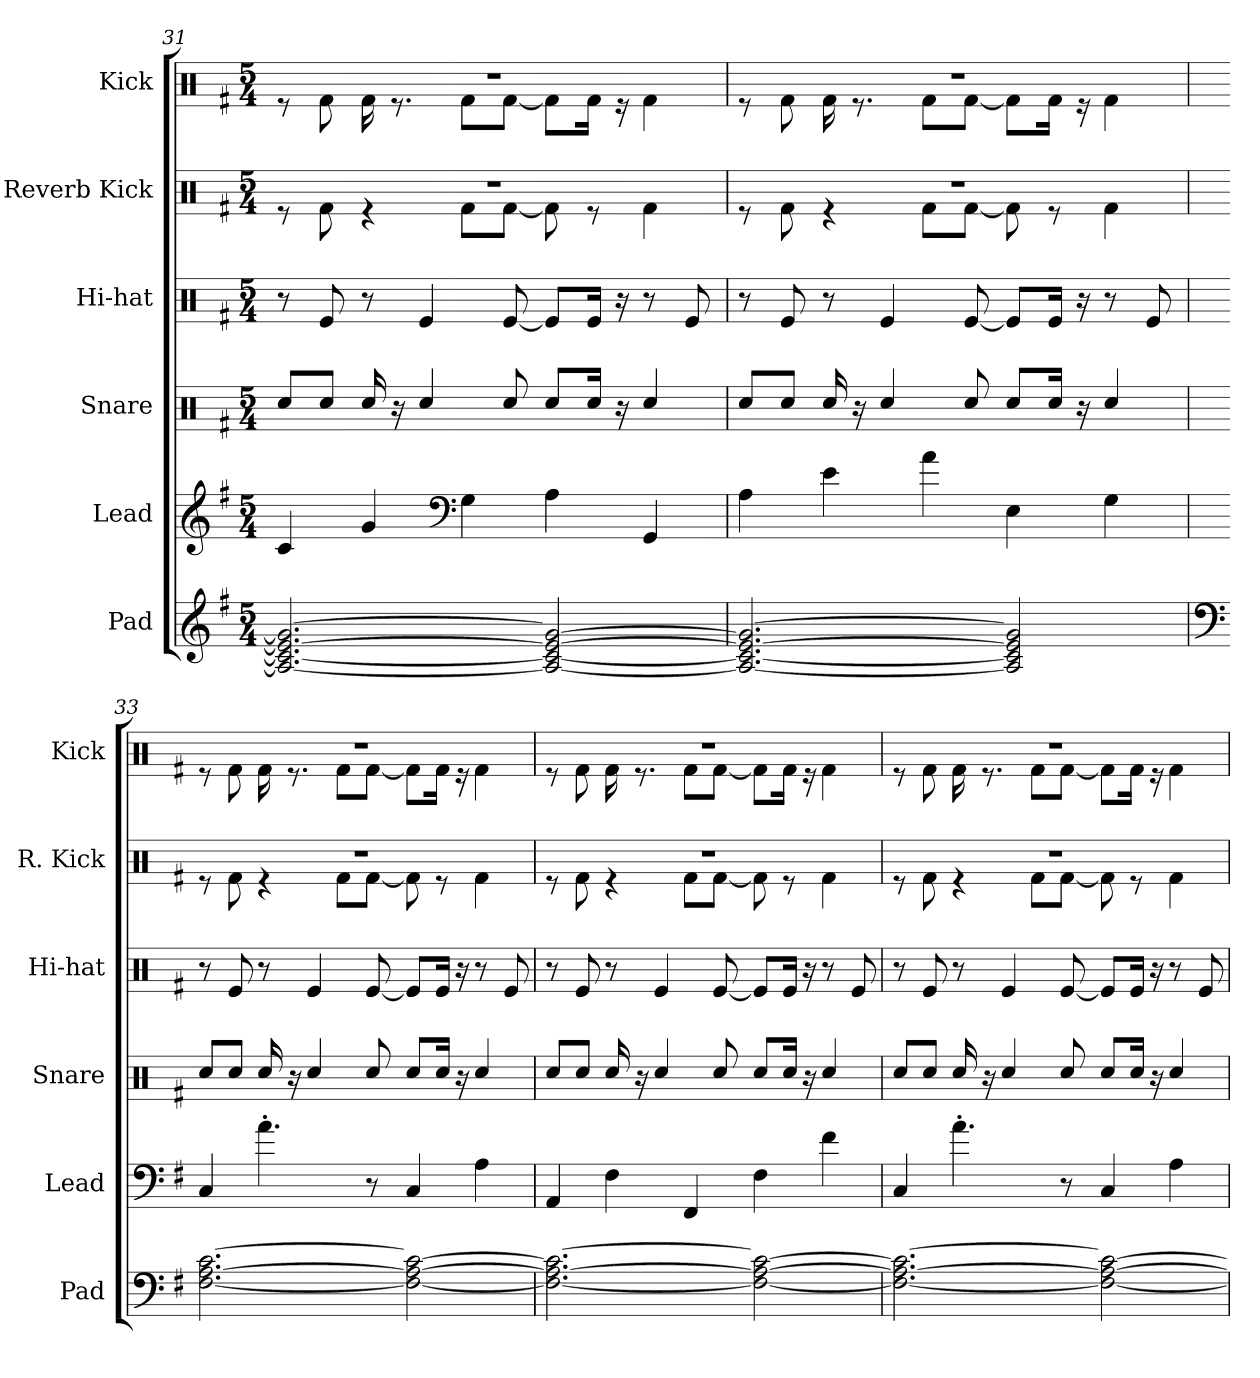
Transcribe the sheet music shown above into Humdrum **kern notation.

**kern	**kern	**kern	**kern	**kern	**kern
*part6	*part5	*part4	*part3	*part2	*part1
*staff6	*staff5	*staff4	*staff3	*staff2	*staff1
*I"Pad	*I"Lead	*I"Snare	*I"Hi-hat	*I"Reverb Kick	*I"Kick
*I'Pad	*I'Lead	*I'Snare	*I'Hi-hat	*I'R. Kick	*I'Kick
!!LO:LB:g=z
*clefG2	*clefG2	*clefX	*clefX	*clefX	*clefX
*k[f#]	*k[f#]	*k[f#]	*k[f#]	*k[f#]	*k[f#]
*M5/4	*M5/4	*M5/4	*M5/4	*M5/4	*M5/4
=31	=31	=31	=31	=31	=31
*	*	*	*	*^	*^
2.A/_ 2.c/_ 2.e/_ 2.g/_	4c/	8Rcc/L	8r	4%5r	8r	4%5r	8r
.	.	8Rcc/J	8Re/	.	8Rf\	.	8Rf\
.	4g/	16Rcc/	8r	.	4r	.	16Rf\
.	.	16r	.	.	.	.	8.r
.	.	4Rcc/	4Re/	.	.	.	.
*	*clefF4	*	*	*	*	*	*
.	4G\	.	.	.	8Rf\L	.	8Rf\L
.	.	8Rcc/	[8Re/	.	[8Rf\J	.	[8Rf\J
2A/_ 2c/_ 2e/_ 2g/_	4A\	8Rcc/L	8Re/L]	.	8Rf\]	.	8Rf\L]
.	.	16Rcc/Jk	16Re/Jk	.	8r	.	16Rf\Jk
.	.	16r	16r	.	.	.	16r
.	4GG/	4Rcc/	8r	.	4Rf\	.	4Rf\
.	.	.	8Re/	.	.	.	.
=32	=32	=32	=32	=32	=32	=32	=32
2.A/_ 2.c/_ 2.e/_ 2.g/_	4A\	8Rcc/L	8r	4%5r	8r	4%5r	8r
.	.	8Rcc/J	8Re/	.	8Rf\	.	8Rf\
.	4e\	16Rcc/	8r	.	4r	.	16Rf\
.	.	16r	.	.	.	.	8.r
.	.	4Rcc/	4Re/	.	.	.	.
.	4a\	.	.	.	8Rf\L	.	8Rf\L
.	.	8Rcc/	[8Re/	.	[8Rf\J	.	[8Rf\J
2A/] 2c/] 2e/] 2g/]	4E\	8Rcc/L	8Re/L]	.	8Rf\]	.	8Rf\L]
.	.	16Rcc/Jk	16Re/Jk	.	8r	.	16Rf\Jk
.	.	16r	16r	.	.	.	16r
.	4G\	4Rcc/	8r	.	4Rf\	.	4Rf\
.	.	.	8Re/	.	.	.	.
!!LO:PB:g=z	!!
=33	=33	=33	=33	=33	=33	=33	=33
*clefF4	*	*	*	*	*	*	*
[2.F#\ [2.A\ [2.c\	4C/	8Rcc/L	8r	4%5r	8r	4%5r	8r
.	.	8Rcc/J	8Re/	.	8Rf\	.	8Rf\
.	4.a'\	16Rcc/	8r	.	4r	.	16Rf\
.	.	16r	.	.	.	.	8.r
.	.	4Rcc/	4Re/	.	.	.	.
.	.	.	.	.	8Rf\L	.	8Rf\L
.	8r	8Rcc/	[8Re/	.	[8Rf\J	.	[8Rf\J
2F#\_ 2A\_ 2c\_	4C/	8Rcc/L	8Re/L]	.	8Rf\]	.	8Rf\L]
.	.	16Rcc/Jk	16Re/Jk	.	8r	.	16Rf\Jk
.	.	16r	16r	.	.	.	16r
.	4A\	4Rcc/	8r	.	4Rf\	.	4Rf\
.	.	.	8Re/	.	.	.	.
=34	=34	=34	=34	=34	=34	=34	=34
2.F#\_ 2.A\_ 2.c\_	4AA/	8Rcc/L	8r	4%5r	8r	4%5r	8r
.	.	8Rcc/J	8Re/	.	8Rf\	.	8Rf\
.	4F#\	16Rcc/	8r	.	4r	.	16Rf\
.	.	16r	.	.	.	.	8.r
.	.	4Rcc/	4Re/	.	.	.	.
.	4FF#/	.	.	.	8Rf\L	.	8Rf\L
.	.	8Rcc/	[8Re/	.	[8Rf\J	.	[8Rf\J
2F#\_ 2A\_ 2c\_	4F#\	8Rcc/L	8Re/L]	.	8Rf\]	.	8Rf\L]
.	.	16Rcc/Jk	16Re/Jk	.	8r	.	16Rf\Jk
.	.	16r	16r	.	.	.	16r
.	4f#\	4Rcc/	8r	.	4Rf\	.	4Rf\
.	.	.	8Re/	.	.	.	.
!!LO:LB:g=z	!!
=35	=35	=35	=35	=35	=35	=35	=35
2.F#\_ 2.A\_ 2.c\_	4C/	8Rcc/L	8r	4%5r	8r	4%5r	8r
.	.	8Rcc/J	8Re/	.	8Rf\	.	8Rf\
.	4.a'\	16Rcc/	8r	.	4r	.	16Rf\
.	.	16r	.	.	.	.	8.r
.	.	4Rcc/	4Re/	.	.	.	.
.	.	.	.	.	8Rf\L	.	8Rf\L
.	8r	8Rcc/	[8Re/	.	[8Rf\J	.	[8Rf\J
2F#\_ 2A\_ 2c\_	4C/	8Rcc/L	8Re/L]	.	8Rf\]	.	8Rf\L]
.	.	16Rcc/Jk	16Re/Jk	.	8r	.	16Rf\Jk
.	.	16r	16r	.	.	.	16r
.	4A\	4Rcc/	8r	.	4Rf\	.	4Rf\
.	.	.	8Re/	.	.	.	.
*	*	*	*	*v	*v	*	*
*	*	*	*	*	*v	*v
=	=	=	=	=	=
*-	*-	*-	*-	*-	*-
